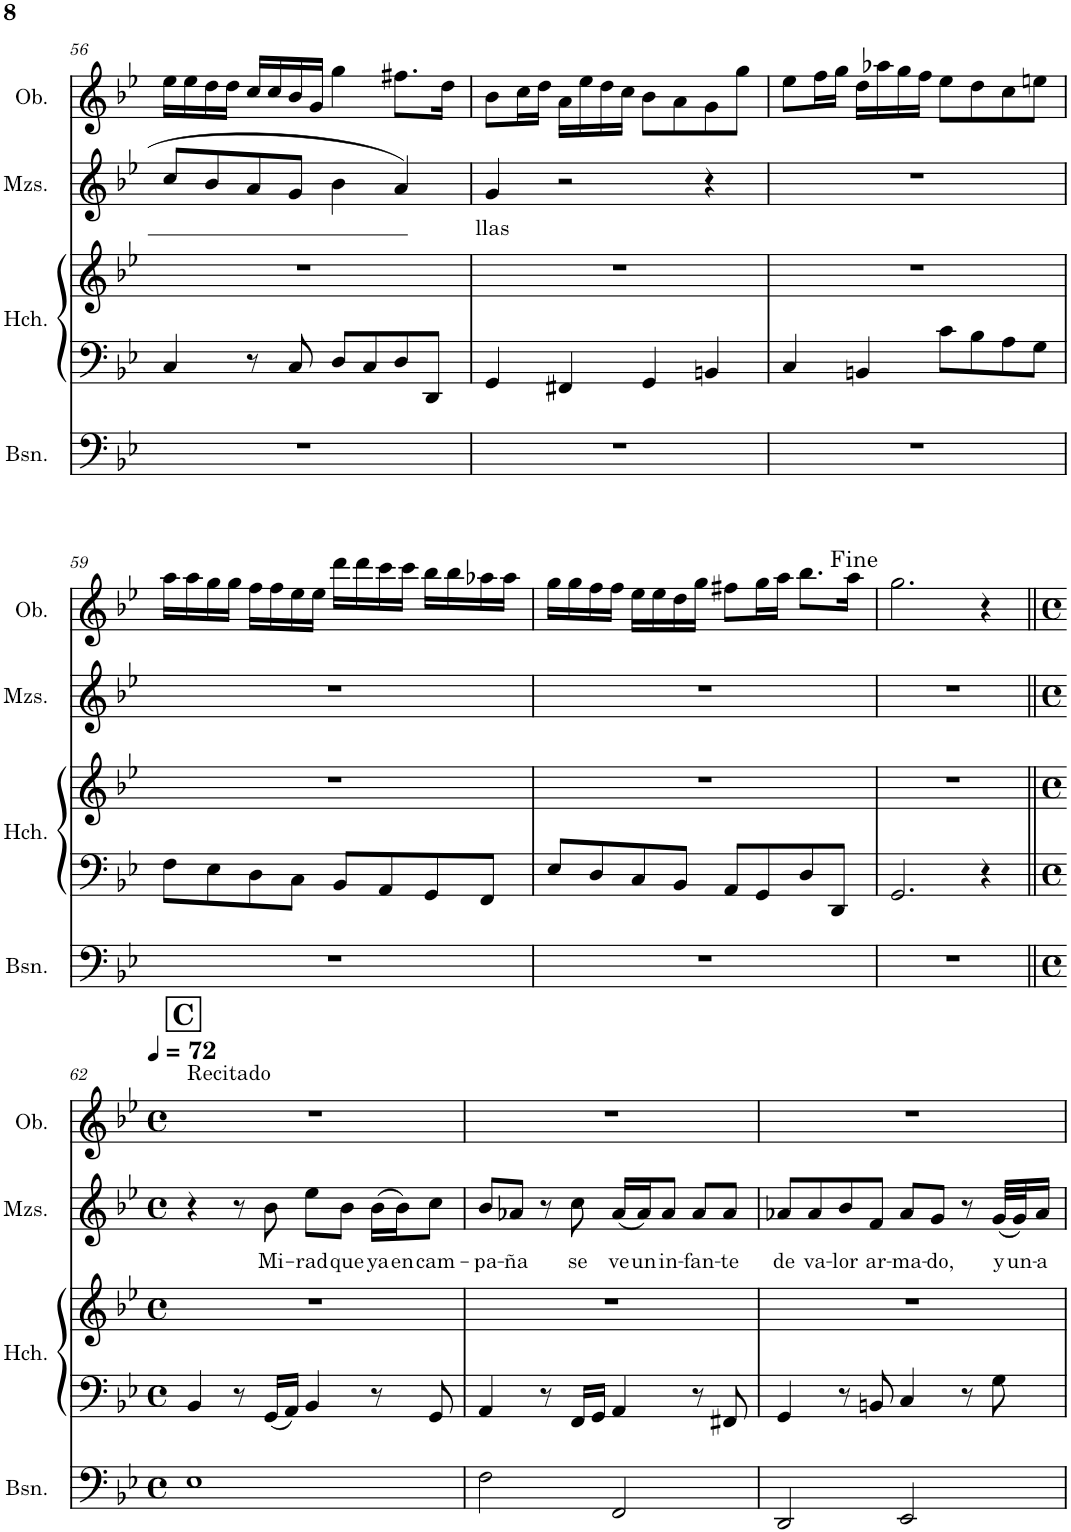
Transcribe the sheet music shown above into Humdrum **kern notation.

**kern	**kern	**kern	**kern	**text	**kern
*part4	*part3	*part3	*part2	*part2	*part1
*staff5	*staff4	*staff3	*staff2	*staff2	*staff1
*I"Bassoon	*I"Harpsichord	*	*I"Mezzo-soprano	*	*I"Oboe
*I'Bsn.	*I'Hch.	*	*I'Mzs.	*	*I'Ob.
!!LO:PB:g=z
*clefF4	*clefF4	*clefG2	*clefG2	*	*clefG2
*k[b-e-]	*k[b-e-]	*k[b-e-]	*k[b-e-]	*	*k[b-e-]
*M4/4	*M4/4	*M4/4	*M4/4	*	*M4/4
=56	=56	=56	=56	=56	=56
1r	4C/	1r	8cc/L	.	16ee-\LL
.	.	.	.	.	16ee-\
.	.	.	8b-/	.	16dd\
.	.	.	.	.	16dd\JJ
.	8r	.	8a/	.	16cc/LL
.	.	.	.	.	16cc/
.	8C/	.	8g/J	.	16b-/
.	.	.	.	.	16g/JJ
.	8D/L	.	4b-\	.	4gg\
.	8C/	.	.	.	.
.	8D/	.	4a/	.	8.ff#X\L
.	8DD/J	.	.	.	.
.	.	.	.	.	16dd\Jk
=57	=57	=57	=57	=57	=57
!	!	!	!	!LO:LY:b	!
1r	4GG/	1r	4g/	llas	8b-\L
.	.	.	.	.	16cc\L
.	.	.	.	.	16dd\JJ
.	4FF#X/	.	2r	.	16a\LL
.	.	.	.	.	16ee-\
.	.	.	.	.	16dd\
.	.	.	.	.	16cc\JJ
.	4GG/	.	.	.	8b-\L
.	.	.	.	.	8a\
.	4BBn/	.	4r	.	8g\
.	.	.	.	.	8gg\J
=58	=58	=58	=58	=58	=58
1r	4C/	1r	1r	.	8ee-\L
.	.	.	.	.	16ff\L
.	.	.	.	.	16gg\JJ
.	4BBn/	.	.	.	16dd\LL
.	.	.	.	.	16aa-X\
.	.	.	.	.	16gg\
.	.	.	.	.	16ff\JJ
.	8c\L	.	.	.	8ee-\L
.	8B-\	.	.	.	8dd\
.	8A\	.	.	.	8cc\
.	8G\J	.	.	.	8een\J
!!LO:LB:g=z
=59	=59	=59	=59	=59	=59
1r	8F\L	1r	1r	.	16aa\LL
.	.	.	.	.	16aa\
.	8E-\	.	.	.	16gg\
.	.	.	.	.	16gg\JJ
.	8D\	.	.	.	16ff\LL
.	.	.	.	.	16ff\
.	8C\J	.	.	.	16ee-\
.	.	.	.	.	16ee-\JJ
.	8BB-/L	.	.	.	16ddd\LL
.	.	.	.	.	16ddd\
.	8AA/	.	.	.	16ccc\
.	.	.	.	.	16ccc\JJ
.	8GG/	.	.	.	16bb-\LL
.	.	.	.	.	16bb-\
.	8FF/J	.	.	.	16aa-X\
.	.	.	.	.	16aa-\JJ
=60	=60	=60	=60	=60	=60
1r	8E-/L	1r	1r	.	16gg\LL
.	.	.	.	.	16gg\
.	8D/	.	.	.	16ff\
.	.	.	.	.	16ff\JJ
.	8C/	.	.	.	16ee-\LL
.	.	.	.	.	16ee-\
.	8BB-/J	.	.	.	16dd\
.	.	.	.	.	16gg\JJ
.	8AA/L	.	.	.	8ff#X\L
.	8GG/	.	.	.	16gg\L
.	.	.	.	.	16aa\JJ
.	8D/	.	.	.	8.bb-\L
.	8DD/J	.	.	.	.
.	.	.	.	.	16aa\Jk
=61	=61	=61	=61	=61	=61
1r	2.GG/	1r	1r	.	2.gg\
.	4r	.	.	.	4r
!!LO:LB:g=z
=62||	=62||	=62||	=62||	=62||	=62||
!!LO:REH:place=s1:a:B:cj:fs=14:t=C
*M4/4	*M4/4	*M4/4	*M4/4	*	*M4/4
*met(c)	*met(c)	*met(c)	*met(c)	*	*met(c)
*	*	*	*	*	*MM72
!	!	!	!	!	!LO:TX:a:t=Recitado
1E-	4BB-/	1r	4r	.	1r
.	8r	.	8r	.	.
!	!	!	!	!LO:LY:b	!
.	16GG/LL	.	8b-\	Mi-	.
.	16AA/JJ	.	.	.	.
!	!	!	!	!LO:LY:b	!
.	4BB-/	.	8ee-\L	-rad	.
!	!	!	!	!LO:LY:b	!
.	.	.	8b-\J	que	.
!	!	!	!	!LO:LY:b	!
.	8r	.	(16b-\LL	ya	.
!	!	!	!	!LO:LY:b	!
.	.	.	16b-\J)	en	.
!	!	!	!	!LO:LY:b	!
.	8GG/	.	8cc\J	cam-	.
=63	=63	=63	=63	=63	=63
!	!	!	!	!LO:LY:b	!
2F\	4AA/	1r	8b-/L	-pa-	1r
!	!	!	!	!LO:LY:b	!
.	.	.	8a-X/J	-ña	.
.	8r	.	8r	.	.
!	!	!	!	!LO:LY:b	!
.	16FF/LL	.	8cc\	se	.
.	16GG/JJ	.	.	.	.
!	!	!	!	!LO:LY:b	!
2FF/	4AA/	.	(16a-/LL	ve	.
!	!	!	!	!LO:LY:b	!
.	.	.	16a-/J)	un	.
!	!	!	!	!LO:LY:b	!
.	.	.	8a-/J	in-	.
!	!	!	!	!LO:LY:b	!
.	8r	.	8a-/L	-fan-	.
!	!	!	!	!LO:LY:b	!
.	8FF#X/	.	8a-/J	-te	.
=64	=64	=64	=64	=64	=64
!	!	!	!	!LO:LY:b	!
2DD/	4GG/	1r	8a-X/L	de	1r
!	!	!	!	!LO:LY:b	!
.	.	.	8a-/	va-	.
!	!	!	!	!LO:LY:b	!
.	8r	.	8b-/	-lor	.
!	!	!	!	!LO:LY:b	!
.	8BBn/	.	8f/J	ar-	.
!	!	!	!	!LO:LY:b	!
2EE-/	4C/	.	8a-/L	-ma-	.
!	!	!	!	!LO:LY:b	!
.	.	.	8g/J	-do,	.
.	8r	.	8r	.	.
!	!	!	!	!LO:LY:b	!
.	8G\	.	(32g/LLL	y	.
!	!	!	!	!LO:LY:b	!
.	.	.	32g/J)	un-	.
!	!	!	!	!LO:LY:b	!
.	.	.	16a-/JJ	-a	.
=	=	=	=	=	=
*-	*-	*-	*-	*-	*-
